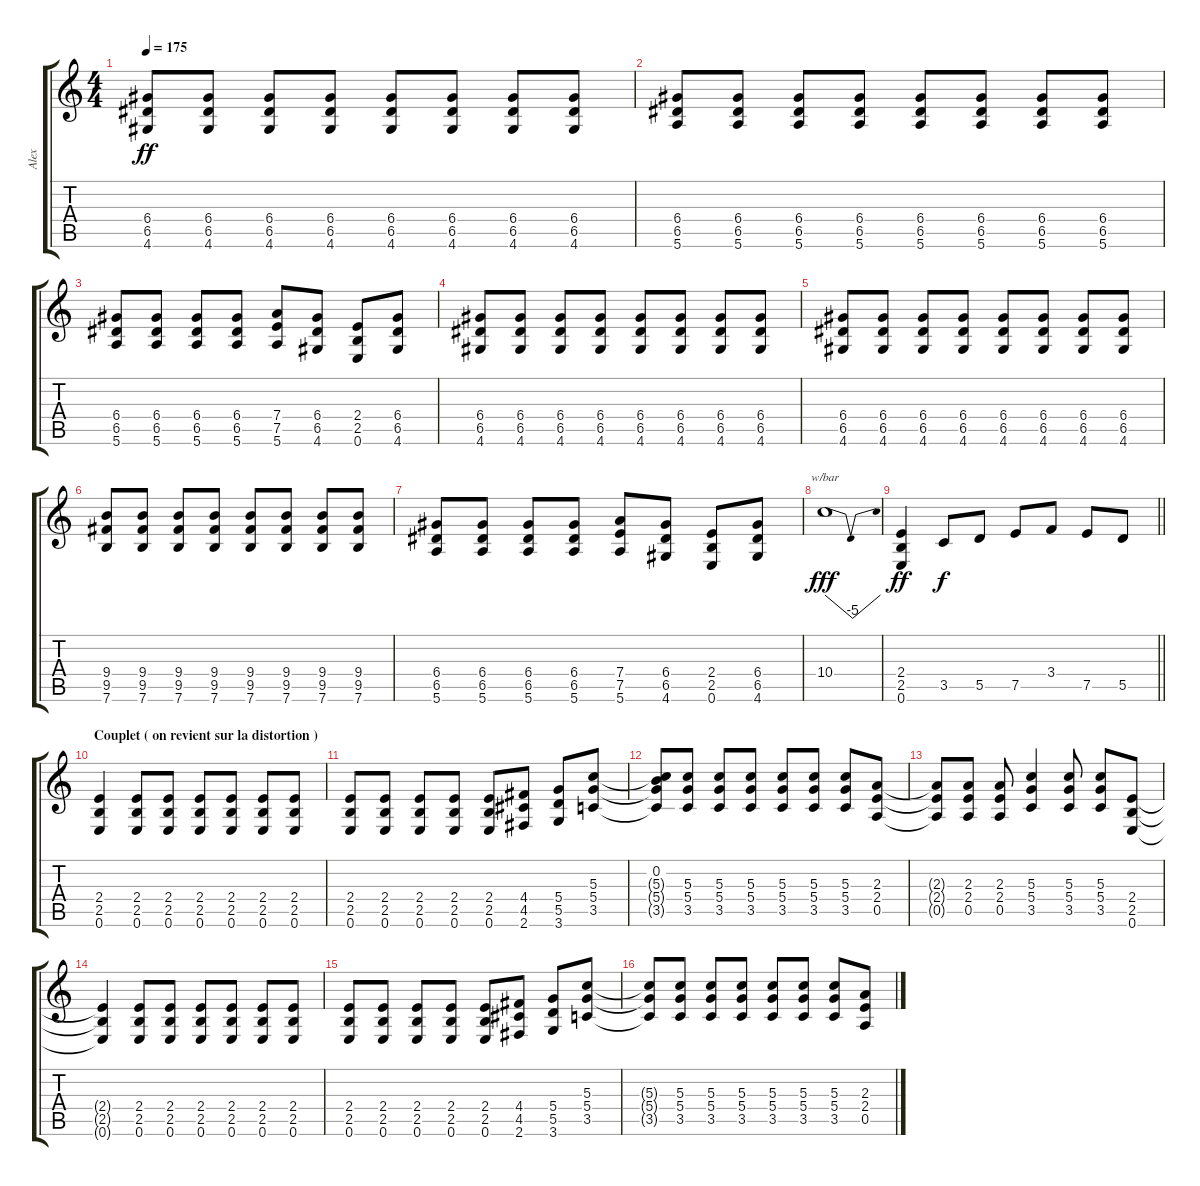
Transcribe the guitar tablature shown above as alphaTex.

\track ("Alex" "Alex") {instrument distortionguitar}
\staff {score tabs}
\tuning (E4 B3 G3 D3 A2 E2) {hide}
\ts (4 4)
\tempo 175
\clef g2
\ks c
(6.4 6.5 4.6).8{dy ff} (6.4 6.5 4.6).8 (6.4 6.5 4.6).8 (6.4 6.5 4.6).8 (6.4 6.5 4.6).8 (6.4 6.5 4.6).8 (6.4 6.5 4.6).8 (6.4 6.5 4.6).8 |
(6.4 6.5 5.6).8 (6.4 6.5 5.6).8 (6.4 6.5 5.6).8 (6.4 6.5 5.6).8 (6.4 6.5 5.6).8 (6.4 6.5 5.6).8 (6.4 6.5 5.6).8 (6.4 6.5 5.6).8 |
(6.4 6.5 5.6).8 (6.4 6.5 5.6).8 (6.4 6.5 5.6).8 (6.4 6.5 5.6).8 (7.4 7.5 5.6).8 (6.4 6.5 4.6).8 (2.4 2.5 0.6).8 (6.4 6.5 4.6).8 |
(6.4 6.5 4.6).8 (6.4 6.5 4.6).8 (6.4 6.5 4.6).8 (6.4 6.5 4.6).8 (6.4 6.5 4.6).8 (6.4 6.5 4.6).8 (6.4 6.5 4.6).8 (6.4 6.5 4.6).8 |
(6.4 6.5 4.6).8 (6.4 6.5 4.6).8 (6.4 6.5 4.6).8 (6.4 6.5 4.6).8 (6.4 6.5 4.6).8 (6.4 6.5 4.6).8 (6.4 6.5 4.6).8 (6.4 6.5 4.6).8 |
(9.4 9.5 7.6).8 (9.4 9.5 7.6).8 (9.4 9.5 7.6).8 (9.4 9.5 7.6).8 (9.4 9.5 7.6).8 (9.4 9.5 7.6).8 (9.4 9.5 7.6).8 (9.4 9.5 7.6).8 |
(6.4 6.5 5.6).8 (6.4 6.5 5.6).8 (6.4 6.5 5.6).8 (6.4 6.5 5.6).8 (7.4 7.5 5.6).8 (6.4 6.5 4.6).8 (2.4 2.5 0.6).8 (6.4 6.5 4.6).8 |
10.4.1{tbe (dip default 0 0 30 -20 60 0) dy fff} |
\barLineRight lightlight
(2.4 2.5 0.6).4{dy ff} 3.5.8{dy f} 5.5.8 7.5.8 3.4.8 7.5.8 5.5.8 |
\section ("" "Couplet ( on revient sur la distortion )")
(2.4 2.5 0.6).4 (2.4 2.5 0.6).8 (2.4 2.5 0.6).8 (2.4 2.5 0.6).8 (2.4 2.5 0.6).8 (2.4 2.5 0.6).8 (2.4 2.5 0.6).8 |
(2.4 2.5 0.6).8 (2.4 2.5 0.6).8 (2.4 2.5 0.6).8 (2.4 2.5 0.6).8 (2.4 2.5 0.6).8 (4.4 4.5 2.6).8 (5.4 5.5 3.6).8 (5.3 5.4 3.5).8 |
(0.2 5.3{t} 5.4{t} 3.5{t}).8 (5.3 5.4 3.5).8 (5.3 5.4 3.5).8 (5.3 5.4 3.5).8 (5.3 5.4 3.5).8 (5.3 5.4 3.5).8 (5.3 5.4 3.5).8 (2.3 2.4 0.5).8 |
(2.3{t} 2.4{t} 0.5{t}).8 (2.3 2.4 0.5).8 (2.3 2.4 0.5).8 (5.3 5.4 3.5).4 (5.3 5.4 3.5).8 (5.3 5.4 3.5).8 (2.4 2.5 0.6).8 |
(2.4{t} 2.5{t} 0.6{t}).4 (2.4 2.5 0.6).8 (2.4 2.5 0.6).8 (2.4 2.5 0.6).8 (2.4 2.5 0.6).8 (2.4 2.5 0.6).8 (2.4 2.5 0.6).8 |
(2.4 2.5 0.6).8 (2.4 2.5 0.6).8 (2.4 2.5 0.6).8 (2.4 2.5 0.6).8 (2.4 2.5 0.6).8 (4.4 4.5 2.6).8 (5.4 5.5 3.6).8 (5.3 5.4 3.5).8 |
(5.3{t} 5.4{t} 3.5{t}).8 (5.3 5.4 3.5).8 (5.3 5.4 3.5).8 (5.3 5.4 3.5).8 (5.3 5.4 3.5).8 (5.3 5.4 3.5).8 (5.3 5.4 3.5).8 (2.3 2.4 0.5).8
